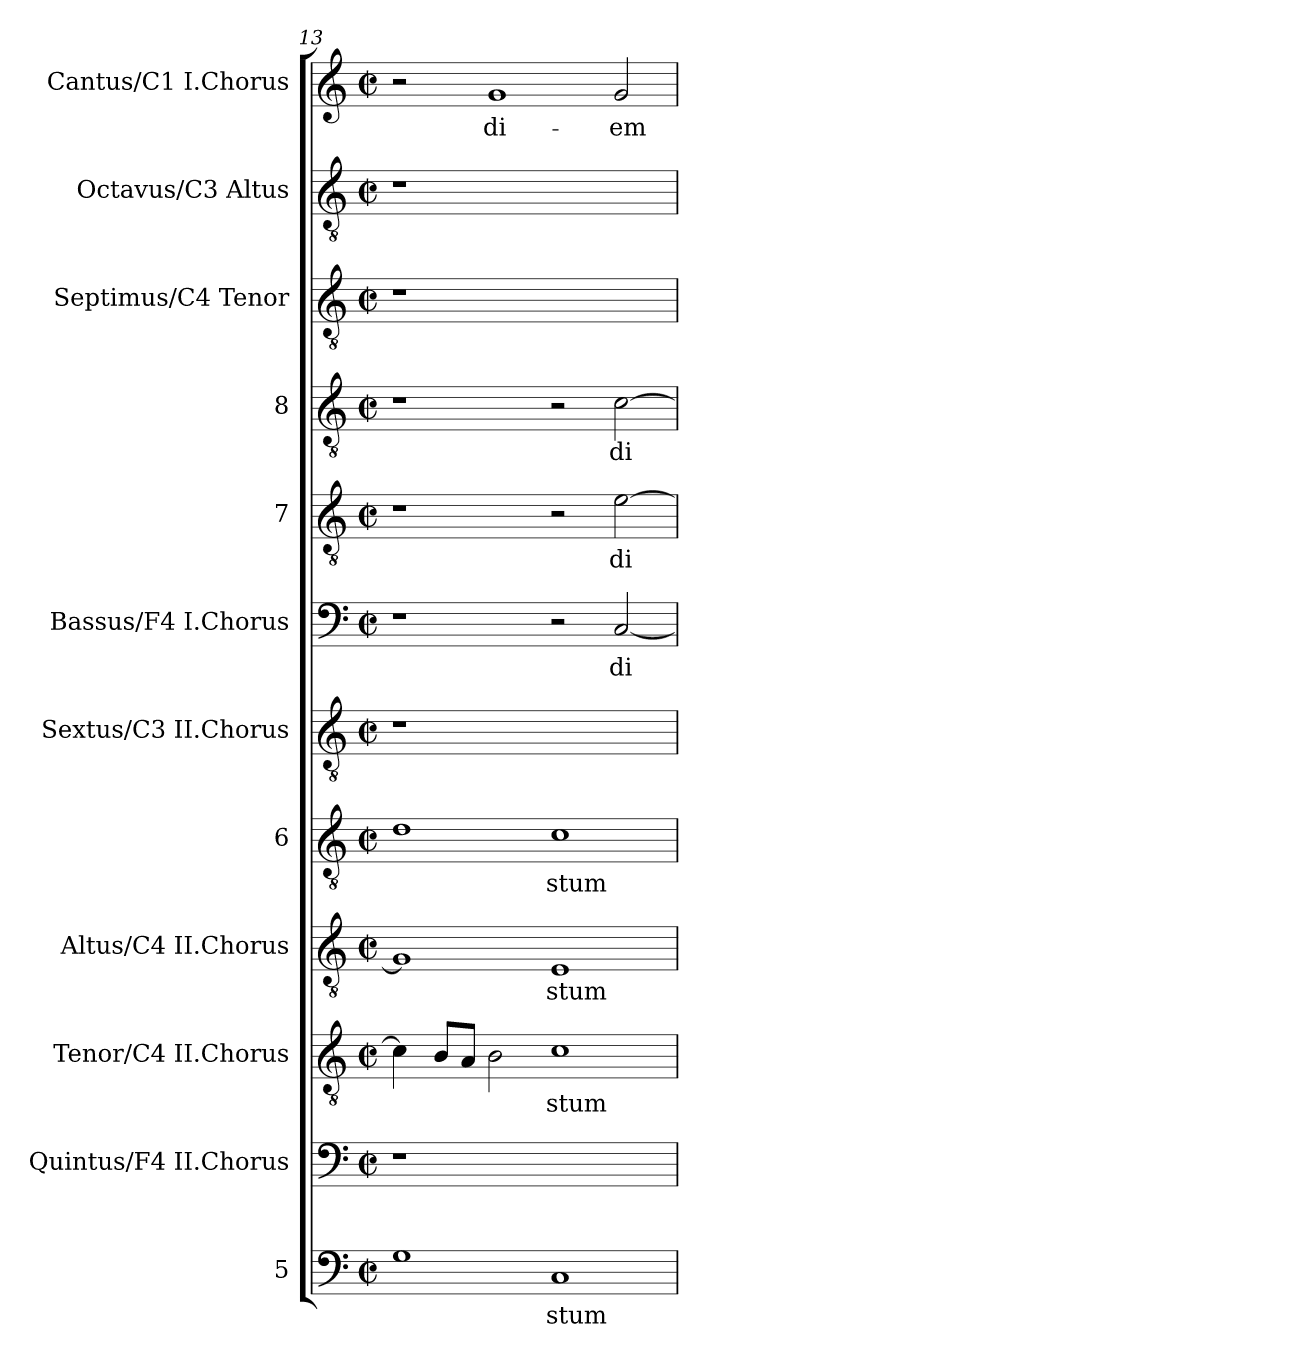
**kern	**text	**kern	**kern	**text	**kern	**text	**kern	**text	**kern	**kern	**text	**kern	**text	**kern	**text	**kern	**kern	**kern	**text
*part12	*part12	*part11	*part10	*part10	*part9	*part9	*part8	*part8	*part7	*part6	*part6	*part5	*part5	*part4	*part4	*part3	*part2	*part1	*part1
*staff12	*staff12	*staff11	*staff10	*staff10	*staff9	*staff9	*staff8	*staff8	*staff7	*staff6	*staff6	*staff5	*staff5	*staff4	*staff4	*staff3	*staff2	*staff1	*staff1
*I"5	*	*I"Quintus/F4  II.Chorus	*I"Tenor/C4  II.Chorus	*	*I"Altus/C4  II.Chorus	*	*I"6	*	*I"Sextus/C3  II.Chorus	*I"Bassus/F4  I.Chorus	*	*I"7	*	*I"8	*	*I"Septimus/C4  Tenor	*I"Octavus/C3  Altus	*I"Cantus/C1  I.Chorus	*
*	*	*	*I'T	*	*I'A	*	*	*	*	*I'B	*	*	*	*	*	*	*	*I'C	*
*clefF4	*	*clefF4	*clefGv2	*	*clefGv2	*	*clefGv2	*	*clefGv2	*clefF4	*	*clefGv2	*	*clefGv2	*	*clefGv2	*clefGv2	*clefG2	*
*k[]	*	*k[]	*k[]	*	*k[]	*	*k[]	*	*k[]	*k[]	*	*k[]	*	*k[]	*	*k[]	*k[]	*k[]	*
*C:	*	*C:	*C:	*	*C:	*	*C:	*	*C:	*C:	*	*C:	*	*C:	*	*C:	*C:	*C:	*
*M2/2	*	*M2/2	*M2/2	*	*M2/2	*	*M2/2	*	*M2/2	*M2/2	*	*M2/2	*	*M2/2	*	*M2/2	*M2/2	*M2/2	*
*met(c|)	*	*met(c|)	*met(c|)	*	*met(c|)	*	*met(c|)	*	*met(c|)	*met(c|)	*	*met(c|)	*	*met(c|)	*	*met(c|)	*met(c|)	*met(c|)	*
=13	=13	=13	=13	=13	=13	=13	=13	=13	=13	=13	=13	=13	=13	=13	=13	=13	=13	=13	=13
!	!LO:LY:b:cj	!	!	!LO:LY:b:cj	!	!LO:LY:b:cj	!	!LO:LY:b:cj	!	!	!	!	!	!	!	!	!	!	!
1G	--	1r	4c\]	--	1G]	--	1d	--	1r	1r	.	1r	.	1r	.	1r	1r	2r	.
!	!	!	!	!LO:LY:b:cj	!	!	!	!	!	!	!	!	!	!	!	!	!	!	!
.	.	.	8B/L	--	.	.	.	.	.	.	.	.	.	.	.	.	.	.	.
!	!	!	!	!LO:LY:b:cj	!	!	!	!	!	!	!	!	!	!	!	!	!	!	!
.	.	.	8A/J	--	.	.	.	.	.	.	.	.	.	.	.	.	.	.	.
!	!	!	!	!LO:LY:b:cj	!	!	!	!	!	!	!	!	!	!	!	!	!	!	!LO:LY:b:cj
.	.	.	2B\	--	.	.	.	.	.	.	.	.	.	.	.	.	.	1g	di-
!	!LO:LY:b:cj	!	!	!LO:LY:b:cj	!	!LO:LY:b:cj	!	!LO:LY:b:cj	!	!	!	!	!	!	!	!	!	!	!
1C	-stum	1ryy	1c	-stum	1E	-stum	1c	-stum	1ryy	2r	.	2r	.	2r	.	1ryy	1ryy	.	.
!	!	!	!	!	!	!	!	!	!	!	!LO:LY:b:cj	!	!LO:LY:b:cj	!	!LO:LY:b:cj	!	!	!	!LO:LY:b:cj
.	.	.	.	.	.	.	.	.	.	[<2C/	di-	[>2e\	di-	[>2c\	di-	.	.	2g/	-em
=	=	=	=	=	=	=	=	=	=	=	=	=	=	=	=	=	=	=	=
*-	*-	*-	*-	*-	*-	*-	*-	*-	*-	*-	*-	*-	*-	*-	*-	*-	*-	*-	*-
